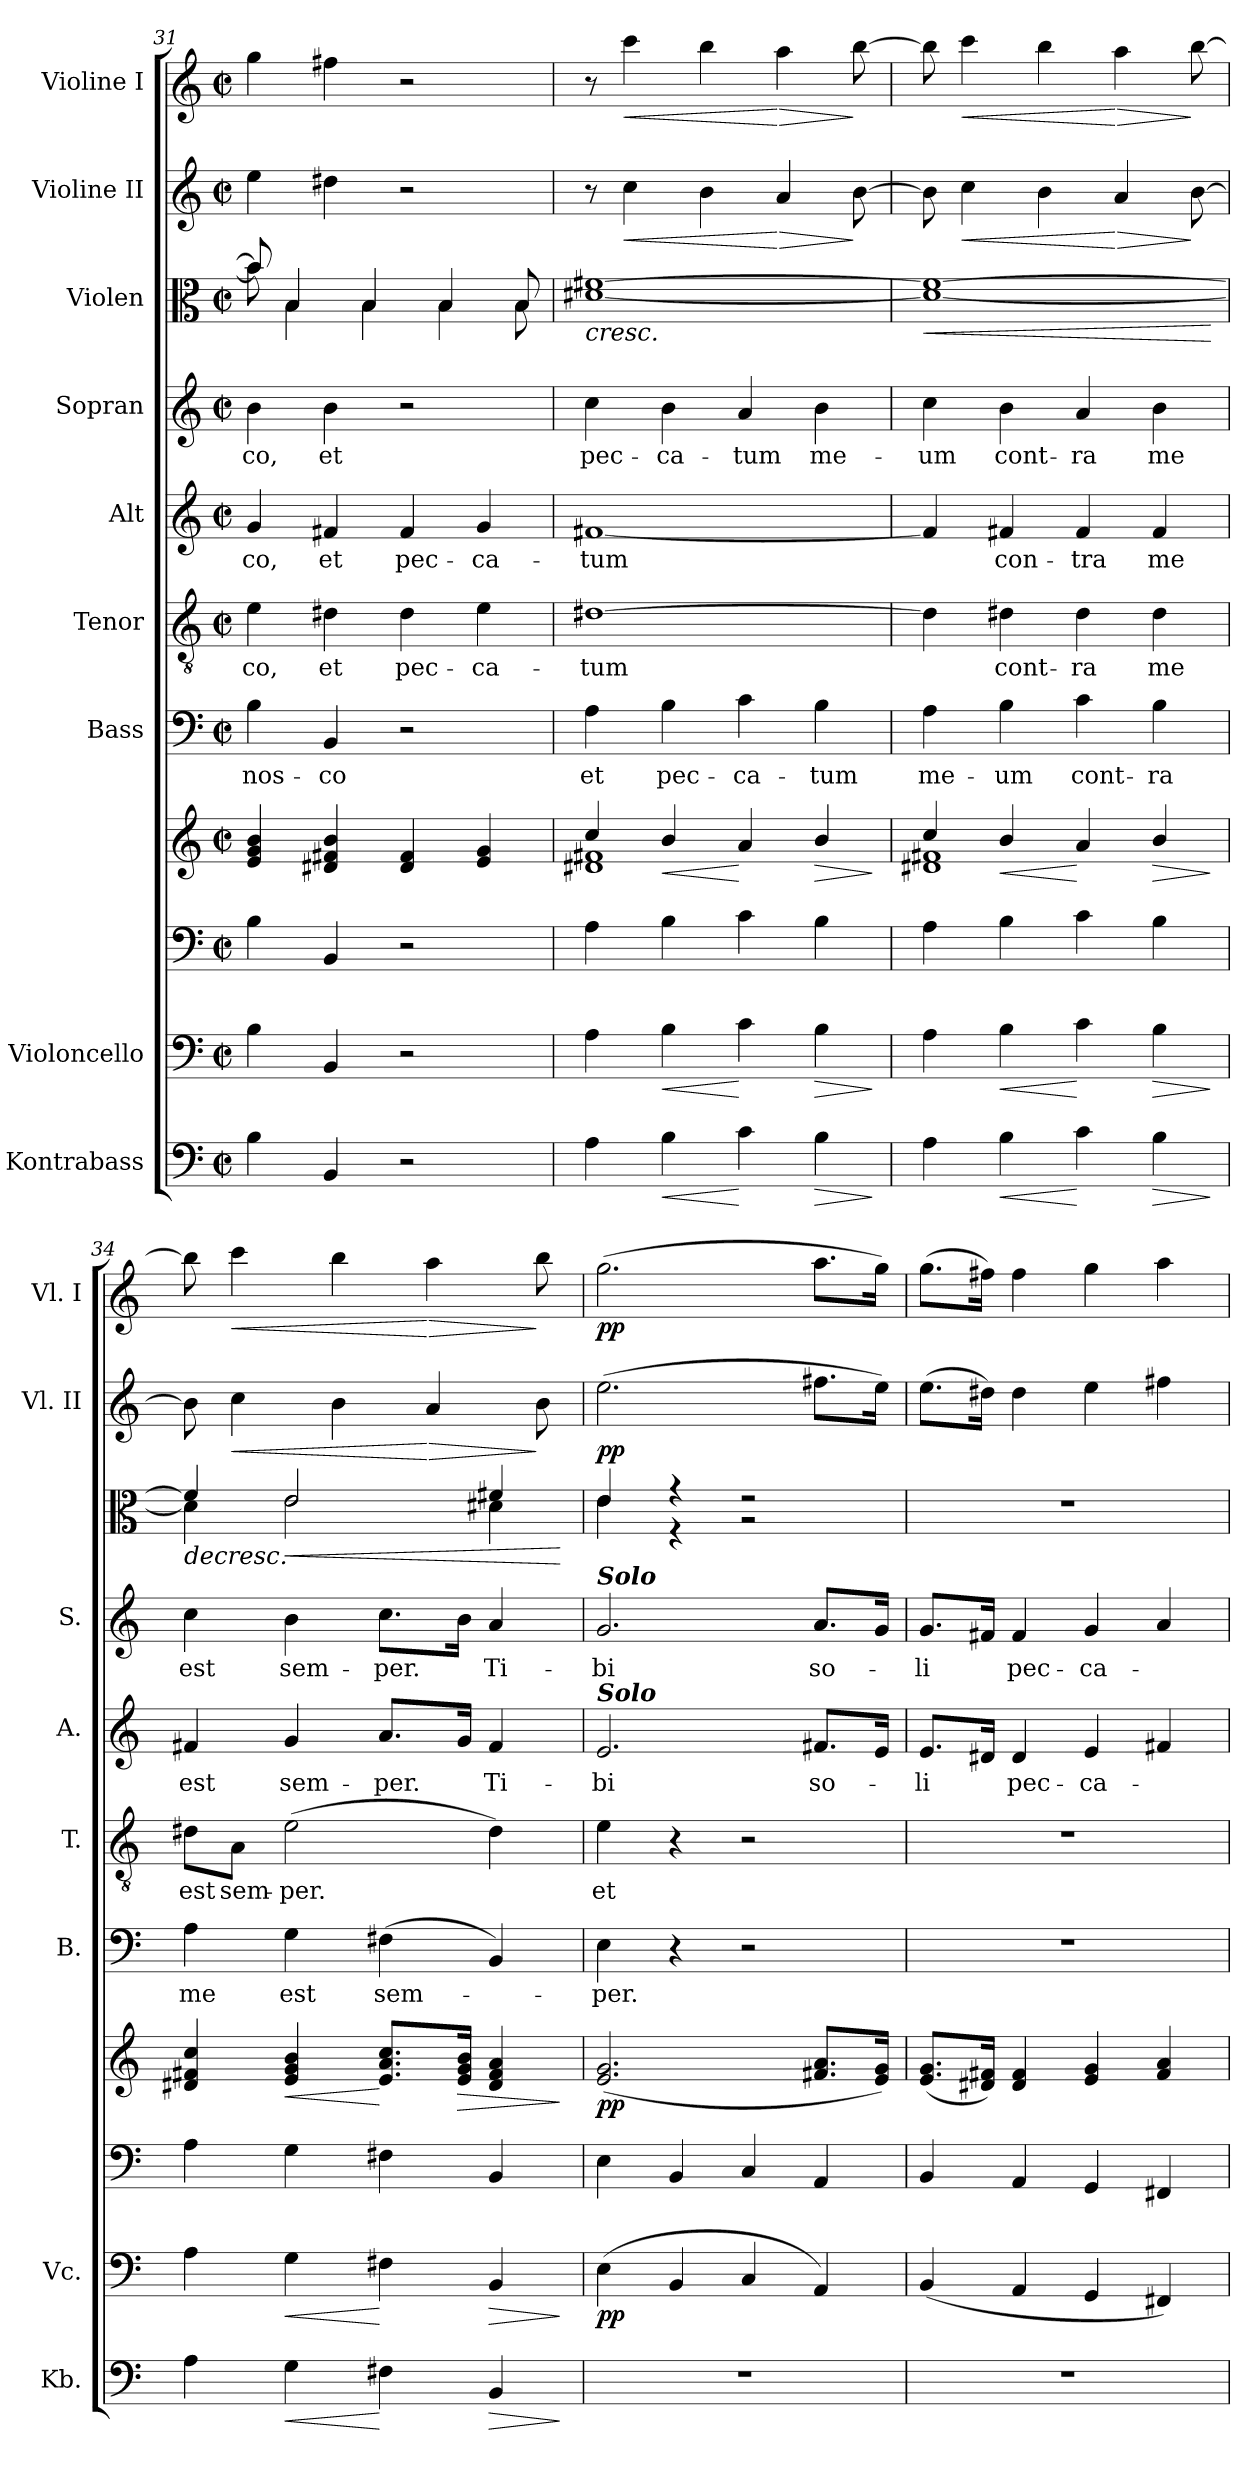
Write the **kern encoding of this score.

**kern	**dynam	**kern	**dynam	**kern	**kern	**dynam	**kern	**text	**kern	**text	**kern	**text	**kern	**text	**kern	**dynam	**kern	**dynam	**kern	**dynam
*part10	*part10	*part9	*part9	*part8	*part8	*part8	*part7	*part7	*part6	*part6	*part5	*part5	*part4	*part4	*part3	*part3	*part2	*part2	*part1	*part1
*staff11	*staff11	*staff10	*staff10	*staff9	*staff8	*staff8/9	*staff7	*staff7	*staff6	*staff6	*staff5	*staff5	*staff4	*staff4	*staff3	*staff3	*staff2	*staff2	*staff1	*staff1
*I"Kontrabass	*	*I"Violoncello	*	*	*	*	*I"Bass	*	*I"Tenor	*	*I"Alt	*	*I"Sopran	*	*I"Violen	*	*I"Violine II	*	*I"Violine I	*
*I'Kb.	*	*I'Vc.	*	*	*	*	*I'B.	*	*I'T.	*	*I'A.	*	*I'S.	*	*	*	*I'Vl. II	*	*I'Vl. I	*
*clefF4	*	*clefF4	*	*clefF4	*clefG2	*	*clefF4	*	*clefGv2	*	*clefG2	*	*clefG2	*	*clefC3	*	*clefG2	*	*clefG2	*
*ITrd7c12	*	*	*	*	*	*	*	*	*	*	*	*	*	*	*	*	*	*	*	*
*k[]	*	*k[]	*	*k[]	*k[]	*	*k[]	*	*k[]	*	*k[]	*	*k[]	*	*k[]	*	*k[]	*	*k[]	*
*C:	*	*C:	*	*C:	*C:	*	*C:	*	*C:	*	*C:	*	*C:	*	*C:	*	*C:	*	*C:	*
*M2/2	*	*M2/2	*	*M2/2	*M2/2	*	*M2/2	*	*M2/2	*	*M2/2	*	*M2/2	*	*M2/2	*	*M2/2	*	*M2/2	*
*met(c|)	*	*met(c|)	*	*met(c|)	*met(c|)	*	*met(c|)	*	*met(c|)	*	*met(c|)	*	*met(c|)	*	*met(c|)	*	*met(c|)	*	*met(c|)	*
=31	=31	=31	=31	=31	=31	=31	=31	=31	=31	=31	=31	=31	=31	=31	=31	=31	=31	=31	=31	=31
!	!	!	!	!	!	!	!	!LO:LY:b	!	!LO:LY:b	!	!LO:LY:b	!	!LO:LY:b	!	!	!	!	!	!
*	*	*	*	*	*	*	*	*	*	*	*	*	*	*	*^	*	*	*	*	*
4BB\	.	4B\	.	4B\	4e/ 4g/ 4b/	.	4B\	-nos-	4e\	-co,	4g/	-co,	4b\	-co,	8b/]	8b\]	.	4ee\	.	4gg\	.
.	.	.	.	.	.	.	.	.	.	.	.	.	.	.	4B/	4B\	.	.	.	.	.
!	!	!	!	!	!	!	!	!LO:LY:b	!	!LO:LY:b	!	!LO:LY:b	!	!LO:LY:b	!	!	!	!	!	!	!
4BBB/	.	4BB/	.	4BB/	4d#X/ 4f#X/ 4b/	.	4BB/	-co	4d#X\	et	4f#X/	et	4b\	et	.	.	.	4dd#X\	.	4ff#X\	.
.	.	.	.	.	.	.	.	.	.	.	.	.	.	.	4B/	4B\	.	.	.	.	.
!	!	!	!	!	!	!	!	!	!	!LO:LY:b	!	!LO:LY:b	!	!	!	!	!	!	!	!	!
2r	.	2r	.	2r	4d#/ 4f#/	.	2r	.	4d#\	pec-	4f#/	pec-	2r	.	.	.	.	2r	.	2r	.
.	.	.	.	.	.	.	.	.	.	.	.	.	.	.	4B/	4B\	.	.	.	.	.
!	!	!	!	!	!	!	!	!	!	!LO:LY:b	!	!LO:LY:b	!	!	!	!	!	!	!	!	!
.	.	.	.	.	4e/ 4g/	.	.	.	4e\	-ca-	4g/	-ca-	.	.	.	.	.	.	.	.	.
.	.	.	.	.	.	.	.	.	.	.	.	.	.	.	8B/	8B\	.	.	.	.	.
=32	=32	=32	=32	=32	=32	=32	=32	=32	=32	=32	=32	=32	=32	=32	=32	=32	=32	=32	=32	=32	=32
*	*	*	*	*	*^	*	*	*	*	*	*	*	*	*	*	*	*	*	*	*	*
!	!	!	!	!	!	!	!	!	!LO:LY:b	!	!LO:LY:b	!	!LO:LY:b	!	!LO:LY:b	!	!	!LO:HP:b	!	!	!	!
!	!	!	!	!	!	!	!	!	!	!	!	!	!	!	!	!	!	!LO:HP:n=1:b	!	!	!	!
4AA\	.	4A\	.	4A\	4cc/	1d#X 1f#X	.	4A\	et	[1d#X	-tum	[1f#X	-tum	4cc\	pec-	[>1f#X	[<1d#X	< >	8r	.	8r	.
!	!	!	!	!	!	!	!	!	!	!	!	!	!	!	!	!	!	!	!	!LO:HP:b	!	!LO:HP:b
.	.	.	.	.	.	.	.	.	.	.	.	.	.	.	.	.	.	.	4cc\	<	4ccc\	<
!	!LO:HP:b	!	!LO:HP:b	!	!	!	!LO:HP:b	!	!LO:LY:b	!	!	!	!	!	!LO:LY:b	!	!	!	!	!	!	!
4BB\	<	4B\	<	4B\	4b/	.	<	4B\	pec-	.	.	.	.	4b\	-ca-	.	.	.	.	.	.	.
.	.	.	.	.	.	.	.	.	.	.	.	.	.	.	.	.	.	.	4b\	.	4bb\	.
!	!	!	!	!	!	!	!	!	!LO:LY:b	!	!	!	!	!	!LO:LY:b	!	!	!	!	!	!	!
4C\	[	4c\	[	4c\	4a/	.	[	4c\	-ca-	.	.	.	.	4a/	-tum	.	.	.	.	.	.	.
!	!	!	!	!	!	!	!	!	!	!	!	!	!	!	!	!	!	!	!	!LO:HP:n=1:b	!	!LO:HP:n=1:b
.	.	.	.	.	.	.	.	.	.	.	.	.	.	.	.	.	.	.	4a/	[ >	4aa\	[ >
!	!LO:HP:b	!	!LO:HP:b	!	!	!	!LO:HP:b	!	!LO:LY:b	!	!	!	!	!	!LO:LY:b	!	!	!	!	!	!	!
4BB\	>	4B\	>	4B\	4b/	.	>	4B\	-tum	.	.	.	.	4b\	me-	.	.	.	.	.	.	.
.	.	.	.	.	.	.	.	.	.	.	.	.	.	.	.	.	.	.	[8b\	]	[8bb\	]
*	*	*	*	*	*v	*v	*	*	*	*	*	*	*	*	*	*v	*v	*	*	*	*	*
.	]	.	]	.	.	]	.	.	.	.	.	.	.	.	.	.	.	.	.	.
=33	=33	=33	=33	=33	=33	=33	=33	=33	=33	=33	=33	=33	=33	=33	=33	=33	=33	=33	=33	=33
*	*	*	*	*	*^	*	*	*	*	*	*	*	*	*	*	*	*	*	*	*
!	!	!	!	!	!	!	!	!	!LO:LY:b	!	!	!	!	!	!LO:LY:b	!	!LO:HP:b	!	!	!	!
*	*	*	*	*	*	*	*	*	*	*	*	*	*	*	*	*^	*	*	*	*	*
!	!	!	!	!	!	!	!	!	!	!	!	!	!	!	!	!	!	!LO:HP:n=1:b	!	!	!	!
4AA\	.	4A\	.	4A\	4cc/	1d#X 1f#X	.	4A\	me-	4d#\]	.	4f#/]	.	4cc\	-um	1f#_	1d#_	< >	8b\]	.	8bb\]	.
!	!	!	!	!	!	!	!	!	!	!	!	!	!	!	!	!	!	!	!	!LO:HP:b	!	!LO:HP:b
.	.	.	.	.	.	.	.	.	.	.	.	.	.	.	.	.	.	.	4cc\	<	4ccc\	<
!	!LO:HP:b	!	!LO:HP:b	!	!	!	!LO:HP:b	!	!LO:LY:b	!	!LO:LY:b	!	!LO:LY:b	!	!LO:LY:b	!	!	!	!	!	!	!
4BB\	<	4B\	<	4B\	4b/	.	<	4B\	-um	4d#X\	cont-	4f#X/	con-	4b\	cont-	.	.	.	.	.	.	.
.	.	.	.	.	.	.	.	.	.	.	.	.	.	.	.	.	.	.	4b\	.	4bb\	.
!	!	!	!	!	!	!	!	!	!LO:LY:b	!	!LO:LY:b	!	!LO:LY:b	!	!LO:LY:b	!	!	!	!	!	!	!
4C\	[	4c\	[	4c\	4a/	.	[	4c\	cont-	4d#\	-ra	4f#/	-tra	4a/	-ra	.	.	.	.	.	.	.
!	!	!	!	!	!	!	!	!	!	!	!	!	!	!	!	!	!	!	!	!LO:HP:n=1:b	!	!LO:HP:n=1:b
.	.	.	.	.	.	.	.	.	.	.	.	.	.	.	.	.	.	.	4a/	[ >	4aa\	[ >
!	!LO:HP:b	!	!LO:HP:b	!	!	!	!LO:HP:b	!	!LO:LY:b	!	!LO:LY:b	!	!LO:LY:b	!	!LO:LY:b	!	!	!	!	!	!	!
4BB\	>	4B\	>	4B\	4b/	.	>	4B\	-ra	4d#\	me	4f#/	me	4b\	me	.	.	.	.	.	.	.
.	.	.	.	.	.	.	.	.	.	.	.	.	.	.	.	.	.	.	[8b\	]	[8bb\	]
*	*	*	*	*	*v	*v	*	*	*	*	*	*	*	*	*	*v	*v	*	*	*	*	*
.	]	.	]	.	.	]	.	.	.	.	.	.	.	.	.	[ ]	.	.	.	.
!!LO:PB:g=z
=34	=34	=34	=34	=34	=34	=34	=34	=34	=34	=34	=34	=34	=34	=34	=34	=34	=34	=34	=34	=34
!	!	!	!	!	!	!	!	!LO:LY:b	!	!LO:LY:b	!	!LO:LY:b	!	!LO:LY:b	!	!LO:HP:b	!	!	!	!
*	*	*	*	*	*	*	*	*	*	*	*	*	*	*	*^	*	*	*	*	*
4AA\	.	4A\	.	4A\	4d#X/ 4f#X/ 4cc/	.	4A\	me	8d#X\L	est	4f#X/	est	4cc\	est	4f#/]	4d#\]	>	8b\]	.	8bb\]	.
!	!	!	!	!	!	!	!	!	!	!LO:LY:b	!	!	!	!	!	!	!	!	!LO:HP:b	!	!LO:HP:b
.	.	.	.	.	.	.	.	.	8A\J	sem-	.	.	.	.	.	.	.	4cc\	<	4ccc\	<
!	!LO:HP:b	!	!LO:HP:b	!	!	!LO:HP:b	!	!LO:LY:b	!	!LO:LY:b	!	!LO:LY:b	!	!LO:LY:b	!	!	!LO:HP:n=1:b	!	!	!	!
4GG\	<	4G\	<	4G\	4e/ 4g/ 4b/	<	4G\	est	(>2e\	-per.	4g/	sem-	4b\	sem-	2e/	2e\	[ <	.	.	.	.
.	.	.	.	.	.	.	.	.	.	.	.	.	.	.	.	.	.	4b\	.	4bb\	.
!	!	!	!	!	!	!	!	!LO:LY:b	!	!	!	!LO:LY:b	!	!LO:LY:b	!	!	!	!	!	!	!
4FF#X\	[	4F#X\	[	4F#X\	8.e/ 8.a/ 8.cc/L	[	(>4F#X\	sem-	.	.	8.a/L	-per.	8.cc\L	-per.	.	.	.	.	.	.	.
!	!	!	!	!	!	!	!	!	!	!	!	!	!	!	!	!	!	!	!LO:HP:n=1:b	!	!LO:HP:n=1:b
.	.	.	.	.	.	.	.	.	.	.	.	.	.	.	.	.	.	4a/	[ >	4aa\	[ >
!	!	!	!	!	!	!LO:HP:b	!	!	!	!	!	!	!	!	!	!	!	!	!	!	!
.	.	.	.	.	16e/ 16g/ 16b/Jk	>	.	.	.	.	16g/Jk	.	16b\Jk	.	.	.	.	.	.	.	.
!	!LO:HP:b	!	!LO:HP:b	!	!	!	!	!	!	!	!	!LO:LY:b	!	!LO:LY:b	!	!	!	!	!	!	!
4BBB/	>	4BB/	>	4BB/	4d#/ 4f#/ 4a/	.	4BB/)	.	4d#\)	.	4f#/	Ti-	4a/	Ti-	4f#X/	4d#X\	]	.	.	.	.
.	.	.	.	.	.	.	.	.	.	.	.	.	.	.	.	.	.	8b\	]	8bb\	]
*	*	*	*	*	*	*	*	*	*	*	*	*	*	*	*v	*v	*	*	*	*	*
.	]	.	]	.	.	]	.	.	.	.	.	.	.	.	.	[ ]	.	.	.	.
=35	=35	=35	=35	=35	=35	=35	=35	=35	=35	=35	=35	=35	=35	=35	=35	=35	=35	=35	=35	=35
!	!	!	!	!	!	!	!	!	!	!	!	!	!LO:TX:a:Bi:t=Solo	!	!	!	!	!	!	!
!	!	!	!	!	!	!	!	!	!	!	!LO:TX:a:Bi:t=Solo	!	!	!	!	!	!	!	!	!
!	!	!	!LO:DY:b	!	!	!LO:DY:b	!	!LO:LY:b	!	!LO:LY:b	!	!LO:LY:b	!	!LO:LY:b	!	!	!	!LO:DY:b	!	!LO:DY:b
*	*	*	*	*	*	*	*	*	*	*	*	*	*	*	*^	*	*	*	*	*
1r	.	(>4E\	pp	4E\	(<2.e/ 2.g/	pp	4E\	-per.	4e\	et	2.e/	-bi	2.g/	-bi	4e/	4e\	.	(>2.ee\	pp	(>2.gg\	pp
.	.	4BB/	.	4BB/	.	.	4r	.	4r	.	.	.	.	.	4r	4r	.	.	.	.	.
.	.	4C/	.	4C/	.	.	2r	.	2r	.	.	.	.	.	2r	2r	.	.	.	.	.
!	!	!	!	!	!	!	!	!	!	!	!	!LO:LY:b	!	!LO:LY:b	!	!	!	!	!	!	!
.	.	4AA/)	.	4AA/	8.f#X/ 8.a/L	.	.	.	.	.	8.f#X/L	so-	8.a/L	so-	.	.	.	8.ff#X\L	.	8.aa\L	.
.	.	.	.	.	16e/ 16g/Jk)	.	.	.	.	.	16e/Jk	.	16g/Jk	.	.	.	.	16ee\Jk)	.	16gg\Jk)	.
*	*	*	*	*	*	*	*	*	*	*	*	*	*	*	*v	*v	*	*	*	*	*
=36	=36	=36	=36	=36	=36	=36	=36	=36	=36	=36	=36	=36	=36	=36	=36	=36	=36	=36	=36	=36
!	!	!	!	!	!	!	!	!	!	!	!	!LO:LY:b	!	!LO:LY:b	!	!	!	!	!	!
1r	.	(<4BB/	.	4BB/	(<8.e/ 8.g/L	.	1r	.	1r	.	8.e/L	-li	8.g/L	-li	1r	.	(>8.ee\L	.	(>8.gg\L	.
.	.	.	.	.	16d#X/ 16f#X/Jk)	.	.	.	.	.	16d#X/Jk	.	16f#X/Jk	.	.	.	16dd#X\Jk)	.	16ff#X\Jk)	.
!	!	!	!	!	!	!	!	!	!	!	!	!LO:LY:b	!	!LO:LY:b	!	!	!	!	!	!
.	.	4AA/	.	4AA/	4d#/ 4f#/	.	.	.	.	.	4d#/	pec-	4f#/	pec-	.	.	4dd#\	.	4ff#\	.
!	!	!	!	!	!	!	!	!	!	!	!	!LO:LY:b	!	!LO:LY:b	!	!	!	!	!	!
.	.	4GG/	.	4GG/	4e/ 4g/	.	.	.	.	.	4e/	-ca-	4g/	-ca-	.	.	4ee\	.	4gg\	.
.	.	4FF#X/)	.	4FF#X/	4f#/ 4a/	.	.	.	.	.	4f#X/	.	4a/	.	.	.	4ff#X\	.	4aa\	.
=	=	=	=	=	=	=	=	=	=	=	=	=	=	=	=	=	=	=	=	=
*-	*-	*-	*-	*-	*-	*-	*-	*-	*-	*-	*-	*-	*-	*-	*-	*-	*-	*-	*-	*-
